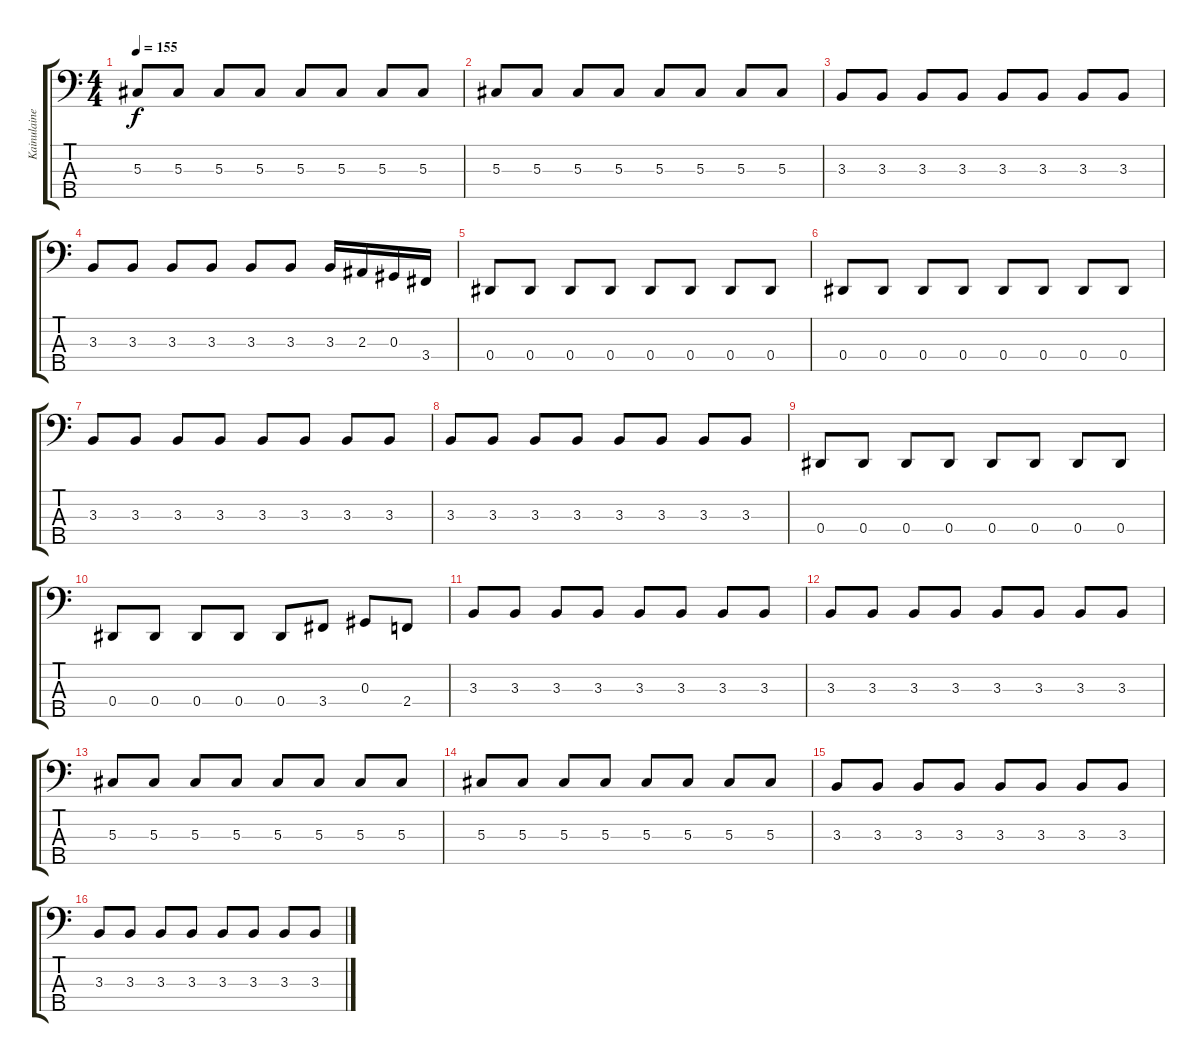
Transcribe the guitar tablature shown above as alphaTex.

\track ("Kainulainen - Bass" "Kainulaine") {instrument electricbassfinger}
\staff {score tabs}
\tuning (Gb2 Db2 Ab1 Eb1 Bb0) {hide}
\ts (4 4)
\tempo 155
\clef f4
\ks c
5.3.8{dy f} 5.3.8 5.3.8 5.3.8 5.3.8 5.3.8 5.3.8 5.3.8 |
5.3.8 5.3.8 5.3.8 5.3.8 5.3.8 5.3.8 5.3.8 5.3.8 |
3.3.8 3.3.8 3.3.8 3.3.8 3.3.8 3.3.8 3.3.8 3.3.8 |
3.3.8 3.3.8 3.3.8 3.3.8 3.3.8 3.3.8 3.3.16 2.3.16 0.3.16 3.4.16 |
0.4.8 0.4.8 0.4.8 0.4.8 0.4.8 0.4.8 0.4.8 0.4.8 |
0.4.8 0.4.8 0.4.8 0.4.8 0.4.8 0.4.8 0.4.8 0.4.8 |
3.3.8 3.3.8 3.3.8 3.3.8 3.3.8 3.3.8 3.3.8 3.3.8 |
3.3.8 3.3.8 3.3.8 3.3.8 3.3.8 3.3.8 3.3.8 3.3.8 |
0.4.8 0.4.8 0.4.8 0.4.8 0.4.8 0.4.8 0.4.8 0.4.8 |
0.4.8 0.4.8 0.4.8 0.4.8 0.4.8 3.4.8 0.3.8 2.4.8 |
3.3.8 3.3.8 3.3.8 3.3.8 3.3.8 3.3.8 3.3.8 3.3.8 |
3.3.8 3.3.8 3.3.8 3.3.8 3.3.8 3.3.8 3.3.8 3.3.8 |
5.3.8 5.3.8 5.3.8 5.3.8 5.3.8 5.3.8 5.3.8 5.3.8 |
5.3.8 5.3.8 5.3.8 5.3.8 5.3.8 5.3.8 5.3.8 5.3.8 |
3.3.8 3.3.8 3.3.8 3.3.8 3.3.8 3.3.8 3.3.8 3.3.8 |
3.3.8 3.3.8 3.3.8 3.3.8 3.3.8 3.3.8 3.3.8 3.3.8
